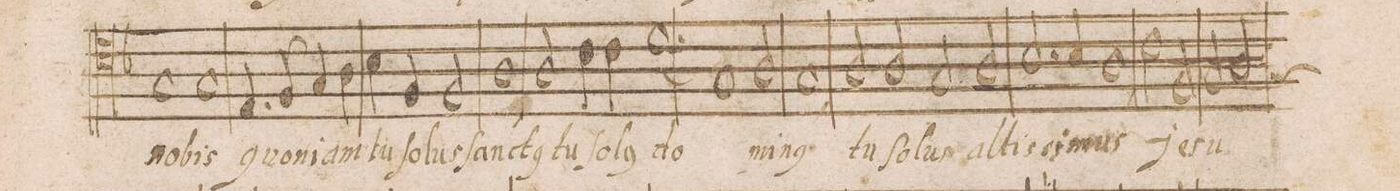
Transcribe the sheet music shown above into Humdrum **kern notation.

**kern	**text
*I"TENOR	*
*clefC4	*
*k[b-]	*
*met(C|)	*
*M2/1	*
1G	no-
=72	=72
1G	-bis
4.E/	quo-
8F/	-ni-
4G/	-am
4A\	tu
=73	=73
4B-\	ſo-
4F/	-lus
2F/	ſan-
1A	-ct(us)
=74	=74
2A/	tu
4c\	ſo-
4c\	-l(us)
1.d	do-
=75	=75
1G	.
2A/	-mi-
=76	=76
1G,	-n(us)
2A/	tu
2A/	ſo-
=77	=77
2G/	-lus
2A/	al-
2.B-/	-tis-
4B-/	-si-
=78	=78
1A,	-mus
2c\	Je-
2F/	-su
=79	=79
2G/	.
*custos:G	*
2A/	.
*-	*-
